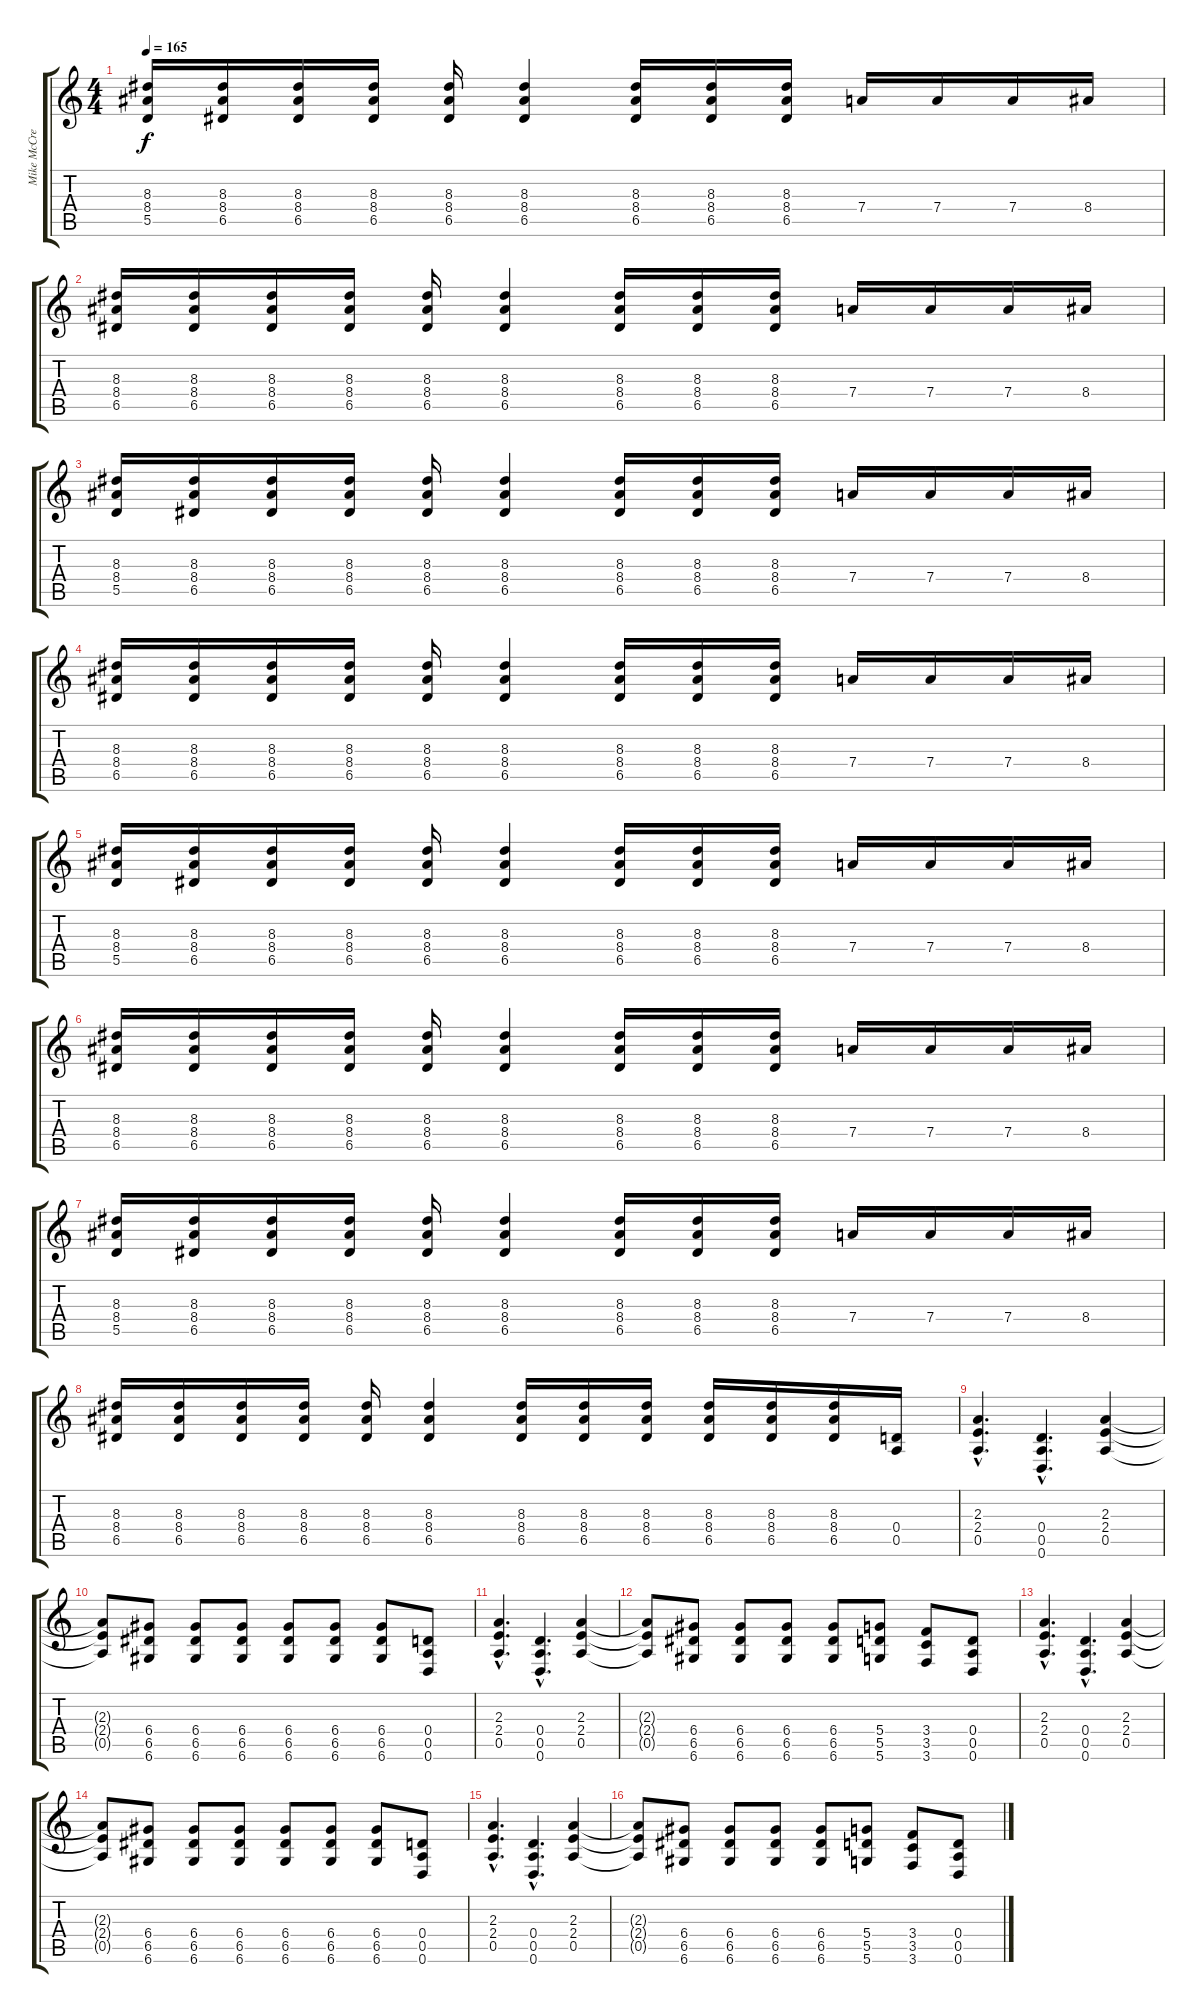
\track ("Mike McCready" "Mike McCre") {instrument distortionguitar}
\staff {score tabs}
\tuning (E4 B3 G3 D3 A2 D2) {hide}
\ts (4 4)
\tempo 165
\clef g2
\ks c
(8.3 8.4 5.5).16{dy f} (8.3 8.4 6.5).16 (8.3 8.4 6.5).16 (8.3 8.4 6.5).16 (8.3 8.4 6.5).16 (8.3 8.4 6.5).4 (8.3 8.4 6.5).16 (8.3 8.4 6.5).16 (8.3 8.4 6.5).16 7.4.16 7.4.16 7.4.16 8.4.16 |
(8.3 8.4 6.5).16 (8.3 8.4 6.5).16 (8.3 8.4 6.5).16 (8.3 8.4 6.5).16 (8.3 8.4 6.5).16 (8.3 8.4 6.5).4 (8.3 8.4 6.5).16 (8.3 8.4 6.5).16 (8.3 8.4 6.5).16 7.4.16 7.4.16 7.4.16 8.4.16 |
(8.3 8.4 5.5).16 (8.3 8.4 6.5).16 (8.3 8.4 6.5).16 (8.3 8.4 6.5).16 (8.3 8.4 6.5).16 (8.3 8.4 6.5).4 (8.3 8.4 6.5).16 (8.3 8.4 6.5).16 (8.3 8.4 6.5).16 7.4.16 7.4.16 7.4.16 8.4.16 |
(8.3 8.4 6.5).16 (8.3 8.4 6.5).16 (8.3 8.4 6.5).16 (8.3 8.4 6.5).16 (8.3 8.4 6.5).16 (8.3 8.4 6.5).4 (8.3 8.4 6.5).16 (8.3 8.4 6.5).16 (8.3 8.4 6.5).16 7.4.16 7.4.16 7.4.16 8.4.16 |
(8.3 8.4 5.5).16 (8.3 8.4 6.5).16 (8.3 8.4 6.5).16 (8.3 8.4 6.5).16 (8.3 8.4 6.5).16 (8.3 8.4 6.5).4 (8.3 8.4 6.5).16 (8.3 8.4 6.5).16 (8.3 8.4 6.5).16 7.4.16 7.4.16 7.4.16 8.4.16 |
(8.3 8.4 6.5).16 (8.3 8.4 6.5).16 (8.3 8.4 6.5).16 (8.3 8.4 6.5).16 (8.3 8.4 6.5).16 (8.3 8.4 6.5).4 (8.3 8.4 6.5).16 (8.3 8.4 6.5).16 (8.3 8.4 6.5).16 7.4.16 7.4.16 7.4.16 8.4.16 |
(8.3 8.4 5.5).16 (8.3 8.4 6.5).16 (8.3 8.4 6.5).16 (8.3 8.4 6.5).16 (8.3 8.4 6.5).16 (8.3 8.4 6.5).4 (8.3 8.4 6.5).16 (8.3 8.4 6.5).16 (8.3 8.4 6.5).16 7.4.16 7.4.16 7.4.16 8.4.16 |
(8.3 8.4 6.5).16 (8.3 8.4 6.5).16 (8.3 8.4 6.5).16 (8.3 8.4 6.5).16 (8.3 8.4 6.5).16 (8.3 8.4 6.5).4 (8.3 8.4 6.5).16 (8.3 8.4 6.5).16 (8.3 8.4 6.5).16 (8.3 8.4 6.5).16 (8.3 8.4 6.5).16 (8.3 8.4 6.5).16 (0.4 0.5).16 |
(2.3{hac} 2.4{hac} 0.5{hac}).4{d} (0.4{hac} 0.5{hac} 0.6{hac}).4{d} (2.3 2.4 0.5).4 |
(2.3{t} 2.4{t} 0.5{t}).8 (6.4 6.5 6.6).8 (6.4 6.5 6.6).8 (6.4 6.5 6.6).8 (6.4 6.5 6.6).8 (6.4 6.5 6.6).8 (6.4 6.5 6.6).8 (0.4 0.5 0.6).8 |
(2.3{hac} 2.4{hac} 0.5{hac}).4{d} (0.4{hac} 0.5{hac} 0.6{hac}).4{d} (2.3 2.4 0.5).4 |
(2.3{t} 2.4{t} 0.5{t}).8 (6.4 6.5 6.6).8 (6.4 6.5 6.6).8 (6.4 6.5 6.6).8 (6.4 6.5 6.6).8 (5.4 5.5 5.6).8 (3.4 3.5 3.6).8 (0.4 0.5 0.6).8 |
(2.3{hac} 2.4{hac} 0.5{hac}).4{d} (0.4{hac} 0.5{hac} 0.6{hac}).4{d} (2.3 2.4 0.5).4 |
(2.3{t} 2.4{t} 0.5{t}).8 (6.4 6.5 6.6).8 (6.4 6.5 6.6).8 (6.4 6.5 6.6).8 (6.4 6.5 6.6).8 (6.4 6.5 6.6).8 (6.4 6.5 6.6).8 (0.4 0.5 0.6).8 |
(2.3{hac} 2.4{hac} 0.5{hac}).4{d} (0.4{hac} 0.5{hac} 0.6{hac}).4{d} (2.3 2.4 0.5).4 |
(2.3{t} 2.4{t} 0.5{t}).8 (6.4 6.5 6.6).8 (6.4 6.5 6.6).8 (6.4 6.5 6.6).8 (6.4 6.5 6.6).8 (5.4 5.5 5.6).8 (3.4 3.5 3.6).8 (0.4 0.5 0.6).8
